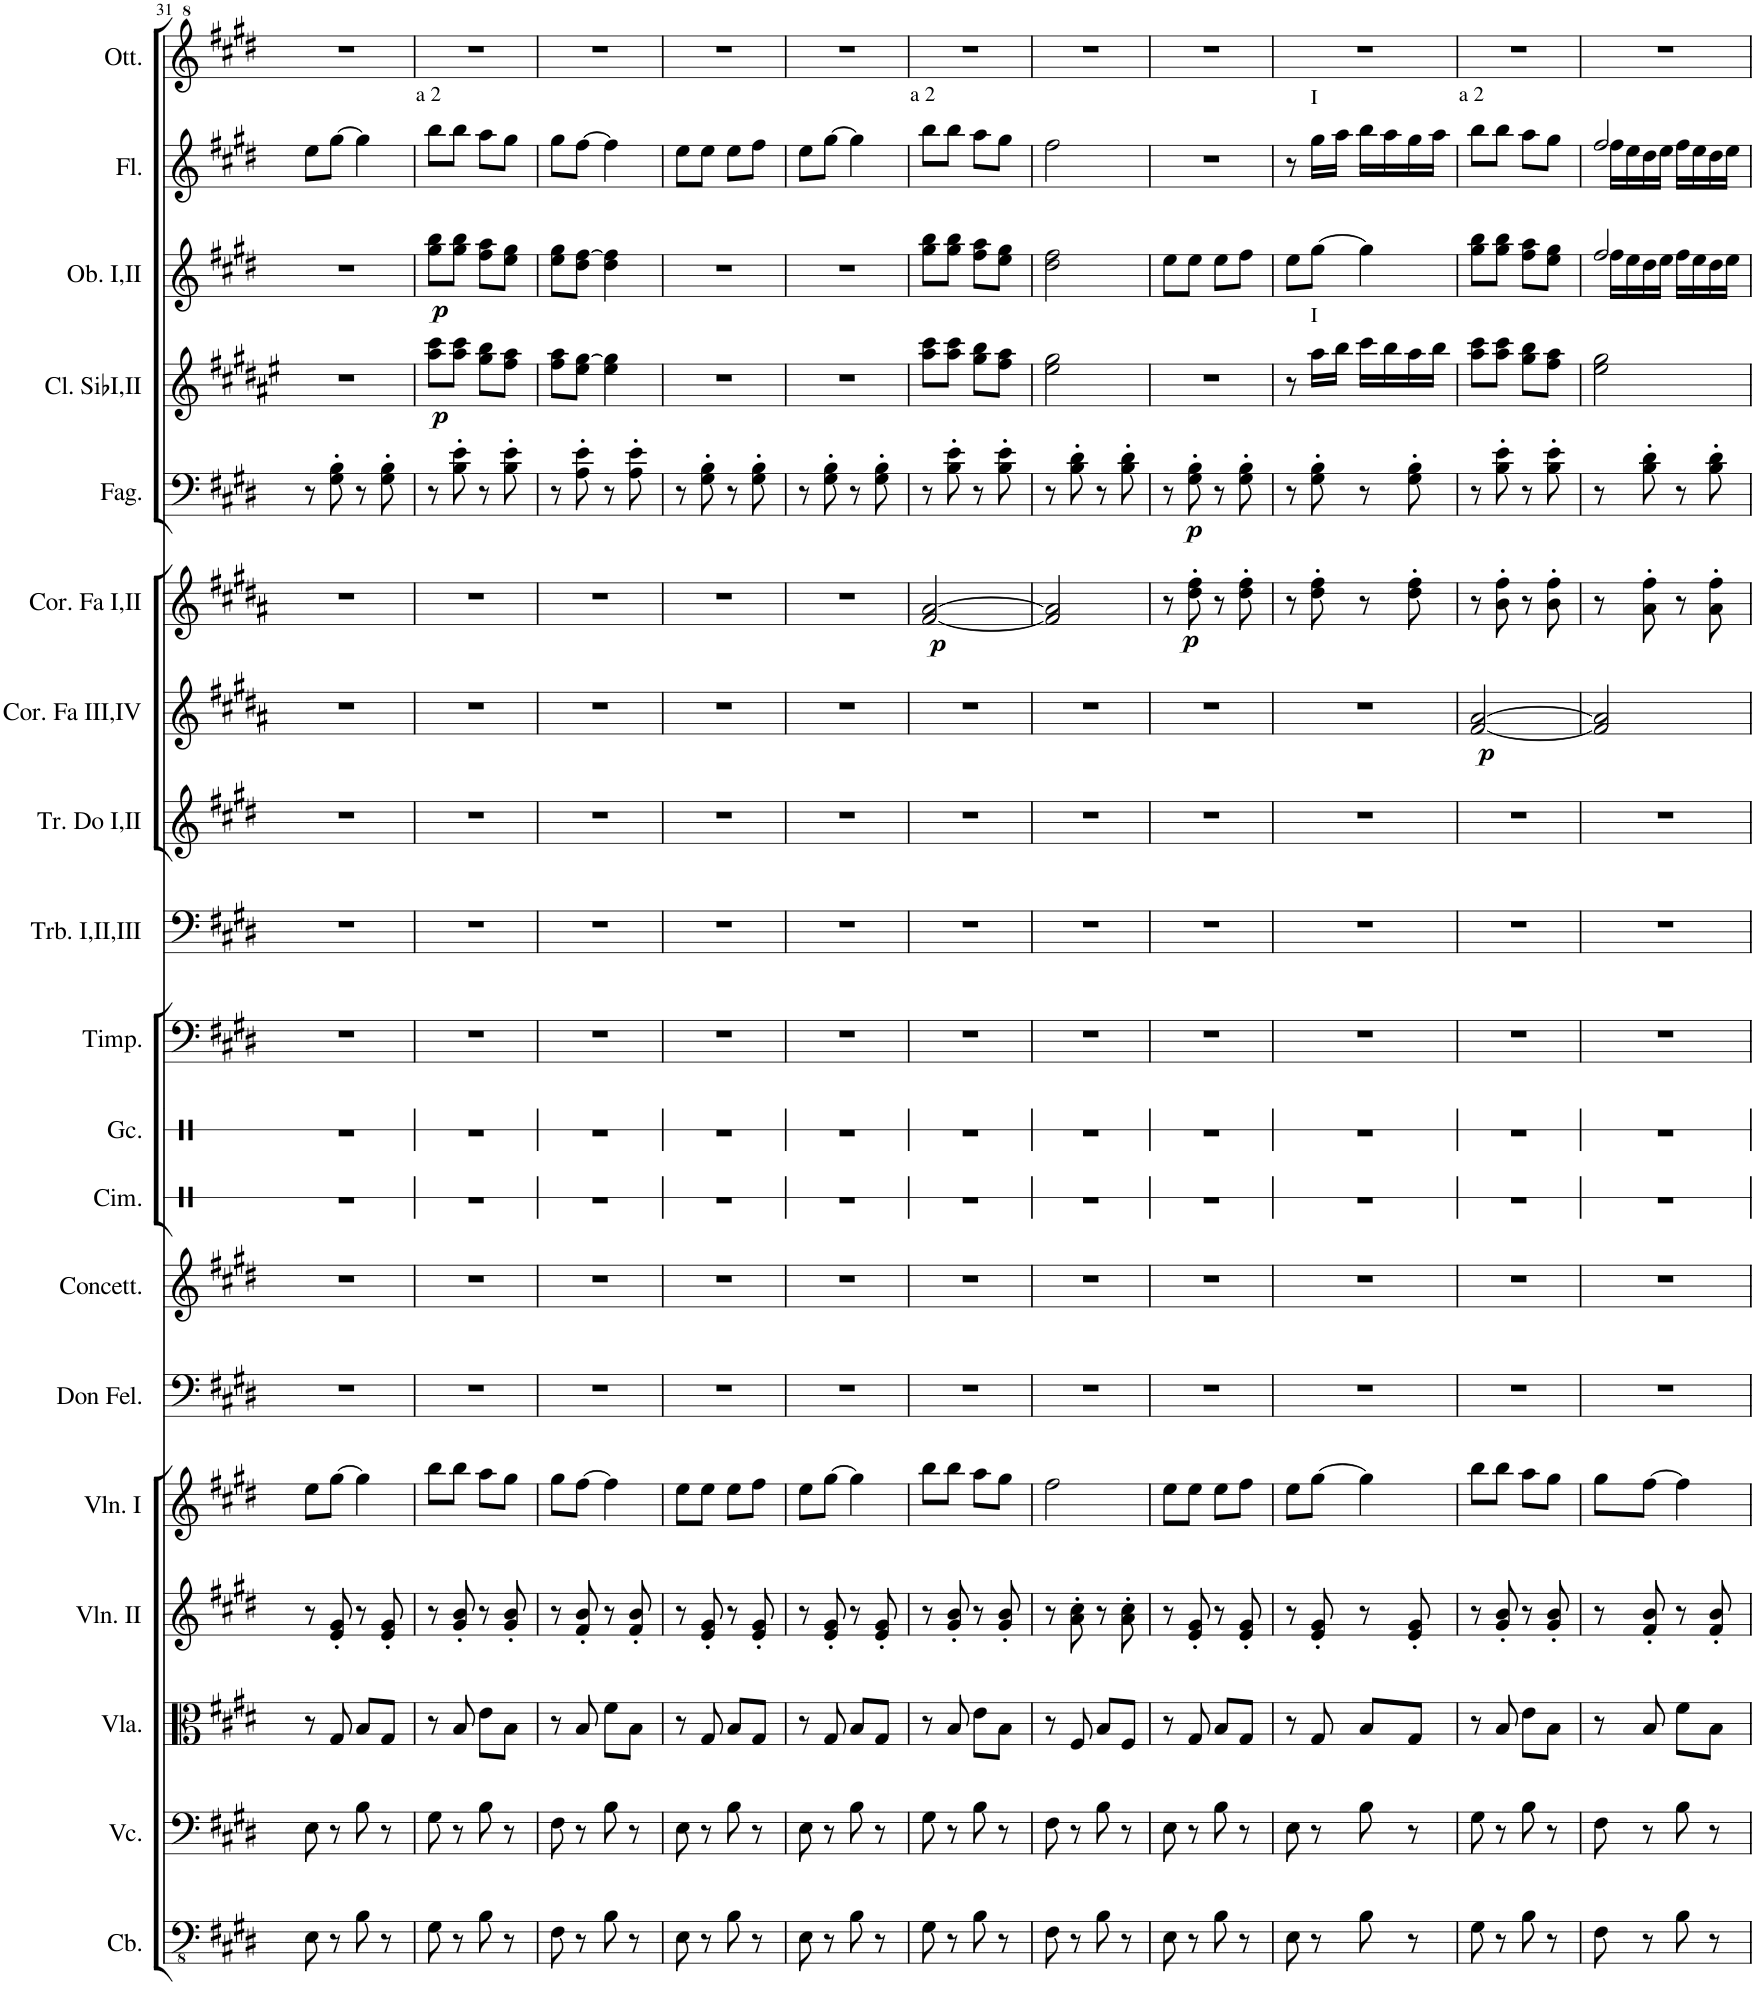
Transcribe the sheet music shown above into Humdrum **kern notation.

**kern	**kern	**kern	**kern	**kern	**kern	**kern	**kern	**kern	**kern	**kern	**kern	**kern	**dynam	**kern	**dynam	**kern	**dynam	**kern	**dynam	**kern	**dynam	**kern	**kern
*part19	*part18	*part17	*part16	*part15	*part14	*part13	*part12	*part11	*part10	*part9	*part8	*part7	*part7	*part6	*part6	*part5	*part5	*part4	*part4	*part3	*part3	*part2	*part1
*staff19	*staff18	*staff17	*staff16	*staff15	*staff14	*staff13	*staff12	*staff11	*staff10	*staff9	*staff8	*staff7	*staff7	*staff6	*staff6	*staff5	*staff5	*staff4	*staff4	*staff3	*staff3	*staff2	*staff1
*I"Contrabbasso	*I"Violoncello	*I"Viola	*I"Violino II	*I"Violino I	*I"Don Felice	*I"Concettina	*I"Cimbali	*I"Grancassa	*I"Timpani	*I"Trombone I,II,III	*I"Tromba in Do I,II	*I"Corno in Fa III,IV	*	*I"Corno in Fa I,II	*	*I"Fagotto I,II	*	*I"Clarinetto in Sib I,II	*	*I"Oboe I,II	*	*I"Flauto	*I"Ottavino
*I'Cb.	*I'Vc.	*I'Vla.	*I'Vln. II	*I'Vln. I	*I'Don Fel.	*I'Concett.	*I'Cim.	*I'Gc.	*I'Timp.	*I'Trb. I,II,III	*I'Tr. Do I,II	*I'Cor. Fa III,IV	*	*I'Cor. Fa I,II	*	*I'Fag.	*	*I'Cl. SibI,II	*	*I'Ob. I,II	*	*I'Fl.	*I'Ott.
!!LO:PB:g=z
*clefFv4	*clefF4	*clefC3	*clefG2	*clefG2	*clefF4	*clefG2	*clefX	*clefX	*clefF4	*clefF4	*clefG2	*clefG2	*	*clefG2	*	*clefF4	*	*clefG2	*	*clefG2	*	*clefG2	*clefG^2
*	*	*	*	*	*	*	*	*	*	*	*	*Trd4c7	*	*Trd4c7	*	*	*	*Trd1c2	*	*	*	*	*Trd-7c-12
*k[f#c#g#d#]	*k[f#c#g#d#]	*k[f#c#g#d#]	*k[f#c#g#d#]	*k[f#c#g#d#]	*k[f#c#g#d#]	*k[f#c#g#d#]	*k[]	*k[]	*k[f#c#g#d#]	*k[f#c#g#d#]	*k[f#c#g#d#]	*k[f#c#g#d#a#]	*	*k[f#c#g#d#a#]	*	*k[f#c#g#d#]	*	*k[f#c#g#d#a#e#]	*	*k[f#c#g#d#]	*	*k[f#c#g#d#]	*k[f#c#g#d#]
*M2/4	*M2/4	*M2/4	*M2/4	*M2/4	*M2/4	*M2/4	*M2/4	*M2/4	*M2/4	*M2/4	*M2/4	*M2/4	*	*M2/4	*	*M2/4	*	*M2/4	*	*M2/4	*	*M2/4	*M2/4
=31	=31	=31	=31	=31	=31	=31	=31	=31	=31	=31	=31	=31	=31	=31	=31	=31	=31	=31	=31	=31	=31	=31	=31
8EE\	8E\	8r	8r	8ee\L	2r	2r	2r	2r	2r	2r	2r	2r	.	2r	.	8r	.	2r	.	2r	.	8ee\L	2r
8r	8r	8G#/	8e/' 8g#/'	[8gg#\J	.	.	.	.	.	.	.	.	.	.	.	8G#\' 8B\'	.	.	.	.	.	[8gg#\J	.
8BB\	8B\	8B/L	8r	4gg#\]	.	.	.	.	.	.	.	.	.	.	.	8r	.	.	.	.	.	4gg#\]	.
8r	8r	8G#/J	8e/' 8g#/'	.	.	.	.	.	.	.	.	.	.	.	.	8G#\' 8B\'	.	.	.	.	.	.	.
=32	=32	=32	=32	=32	=32	=32	=32	=32	=32	=32	=32	=32	=32	=32	=32	=32	=32	=32	=32	=32	=32	=32	=32
!	!	!	!	!	!	!	!	!	!	!	!	!	!	!	!	!	!	!	!	!	!	!LO:TX:a:t=a 2	!
!	!	!	!	!	!	!	!	!	!	!	!	!	!	!	!	!	!	!	!LO:DY:b	!	!LO:DY:b	!	!
8GG#\	8G#\	8r	8r	8bb\L	2r	2r	2r	2r	2r	2r	2r	2r	.	2r	.	8r	.	8aa#\ 8ccc#\L	p	8gg#\ 8bb\L	p	8bb\L	2r
8r	8r	8B/	8g#/' 8b/'	8bb\J	.	.	.	.	.	.	.	.	.	.	.	8B\' 8e\'	.	8aa#\ 8ccc#\J	.	8gg#\ 8bb\J	.	8bb\J	.
8BB\	8B\	8e\L	8r	8aa\L	.	.	.	.	.	.	.	.	.	.	.	8r	.	8gg#\ 8bb\L	.	8ff#\ 8aa\L	.	8aa\L	.
8r	8r	8B\J	8g#/' 8b/'	8gg#\J	.	.	.	.	.	.	.	.	.	.	.	8B\' 8e\'	.	8ff#\ 8aa#\J	.	8ee\ 8gg#\J	.	8gg#\J	.
=33	=33	=33	=33	=33	=33	=33	=33	=33	=33	=33	=33	=33	=33	=33	=33	=33	=33	=33	=33	=33	=33	=33	=33
8FF#\	8F#\	8r	8r	8gg#\L	2r	2r	2r	2r	2r	2r	2r	2r	.	2r	.	8r	.	8ff#\ 8aa#\L	.	8ee\ 8gg#\L	.	8gg#\L	2r
8r	8r	8B/	8f#/' 8b/'	[8ff#\J	.	.	.	.	.	.	.	.	.	.	.	8A\' 8e\'	.	8ee#\ [8gg#\J	.	8dd#\ [8ff#\J	.	[8ff#\J	.
8BB\	8B\	8f#\L	8r	4ff#\]	.	.	.	.	.	.	.	.	.	.	.	8r	.	4ee#\ 4gg#\]	.	4dd#\ 4ff#\]	.	4ff#\]	.
8r	8r	8B\J	8f#/' 8b/'	.	.	.	.	.	.	.	.	.	.	.	.	8A\' 8e\'	.	.	.	.	.	.	.
=34	=34	=34	=34	=34	=34	=34	=34	=34	=34	=34	=34	=34	=34	=34	=34	=34	=34	=34	=34	=34	=34	=34	=34
8EE\	8E\	8r	8r	8ee\L	2r	2r	2r	2r	2r	2r	2r	2r	.	2r	.	8r	.	2r	.	2r	.	8ee\L	2r
8r	8r	8G#/	8e/' 8g#/'	8ee\J	.	.	.	.	.	.	.	.	.	.	.	8G#\' 8B\'	.	.	.	.	.	8ee\J	.
8BB\	8B\	8B/L	8r	8ee\L	.	.	.	.	.	.	.	.	.	.	.	8r	.	.	.	.	.	8ee\L	.
8r	8r	8G#/J	8e/' 8g#/'	8ff#\J	.	.	.	.	.	.	.	.	.	.	.	8G#\' 8B\'	.	.	.	.	.	8ff#\J	.
=35	=35	=35	=35	=35	=35	=35	=35	=35	=35	=35	=35	=35	=35	=35	=35	=35	=35	=35	=35	=35	=35	=35	=35
8EE\	8E\	8r	8r	8ee\L	2r	2r	2r	2r	2r	2r	2r	2r	.	2r	.	8r	.	2r	.	2r	.	8ee\L	2r
8r	8r	8G#/	8e/' 8g#/'	[8gg#\J	.	.	.	.	.	.	.	.	.	.	.	8G#\' 8B\'	.	.	.	.	.	[8gg#\J	.
8BB\	8B\	8B/L	8r	4gg#\]	.	.	.	.	.	.	.	.	.	.	.	8r	.	.	.	.	.	4gg#\]	.
8r	8r	8G#/J	8e/' 8g#/'	.	.	.	.	.	.	.	.	.	.	.	.	8G#\' 8B\'	.	.	.	.	.	.	.
=36	=36	=36	=36	=36	=36	=36	=36	=36	=36	=36	=36	=36	=36	=36	=36	=36	=36	=36	=36	=36	=36	=36	=36
!	!	!	!	!	!	!	!	!	!	!	!	!	!	!	!	!	!	!	!	!	!	!LO:TX:a:t=a 2	!
!	!	!	!	!	!	!	!	!	!	!	!	!	!	!	!LO:DY:b	!	!	!	!	!	!	!	!
8GG#\	8G#\	8r	8r	8bb\L	2r	2r	2r	2r	2r	2r	2r	2r	.	[2f#/ [2a#/	p	8r	.	8aa#\ 8ccc#\L	.	8gg#\ 8bb\L	.	8bb\L	2r
8r	8r	8B/	8g#/' 8b/'	8bb\J	.	.	.	.	.	.	.	.	.	.	.	8B\' 8e\'	.	8aa#\ 8ccc#\J	.	8gg#\ 8bb\J	.	8bb\J	.
8BB\	8B\	8e\L	8r	8aa\L	.	.	.	.	.	.	.	.	.	.	.	8r	.	8gg#\ 8bb\L	.	8ff#\ 8aa\L	.	8aa\L	.
8r	8r	8B\J	8g#/' 8b/'	8gg#\J	.	.	.	.	.	.	.	.	.	.	.	8B\' 8e\'	.	8ff#\ 8aa#\J	.	8ee\ 8gg#\J	.	8gg#\J	.
=37	=37	=37	=37	=37	=37	=37	=37	=37	=37	=37	=37	=37	=37	=37	=37	=37	=37	=37	=37	=37	=37	=37	=37
8FF#\	8F#\	8r	8r	2ff#\	2r	2r	2r	2r	2r	2r	2r	2r	.	2f#/] 2a#/]	.	8r	.	2ee#\ 2gg#\	.	2dd#\ 2ff#\	.	2ff#\	2r
8r	8r	8F#/	8a\' 8cc#\'	.	.	.	.	.	.	.	.	.	.	.	.	8B\' 8d#\'	.	.	.	.	.	.	.
8BB\	8B\	8B/L	8r	.	.	.	.	.	.	.	.	.	.	.	.	8r	.	.	.	.	.	.	.
8r	8r	8F#/J	8a\' 8cc#\'	.	.	.	.	.	.	.	.	.	.	.	.	8B\' 8d#\'	.	.	.	.	.	.	.
=38	=38	=38	=38	=38	=38	=38	=38	=38	=38	=38	=38	=38	=38	=38	=38	=38	=38	=38	=38	=38	=38	=38	=38
8EE\	8E\	8r	8r	8ee\L	2r	2r	2r	2r	2r	2r	2r	2r	.	8r	.	8r	.	2r	.	8ee\L	.	2r	2r
!	!	!	!	!	!	!	!	!	!	!	!	!	!	!	!LO:DY:b	!	!LO:DY:b	!	!	!	!	!	!
8r	8r	8G#/	8e/' 8g#/'	8ee\J	.	.	.	.	.	.	.	.	.	8dd#\' 8ff#\'	p	8G#\' 8B\'	p	.	.	8ee\J	.	.	.
8BB\	8B\	8B/L	8r	8ee\L	.	.	.	.	.	.	.	.	.	8r	.	8r	.	.	.	8ee\L	.	.	.
8r	8r	8G#/J	8e/' 8g#/'	8ff#\J	.	.	.	.	.	.	.	.	.	8dd#\' 8ff#\'	.	8G#\' 8B\'	.	.	.	8ff#\J	.	.	.
=39	=39	=39	=39	=39	=39	=39	=39	=39	=39	=39	=39	=39	=39	=39	=39	=39	=39	=39	=39	=39	=39	=39	=39
8EE\	8E\	8r	8r	8ee\L	2r	2r	2r	2r	2r	2r	2r	2r	.	8r	.	8r	.	8r	.	8ee\L	.	8r	2r
!	!	!	!	!	!	!	!	!	!	!	!	!	!	!	!	!	!	!	!	!	!	!LO:TX:a:t=I	!
!	!	!	!	!	!	!	!	!	!	!	!	!	!	!	!	!	!	!LO:TX:a:t=I	!	!	!	!	!
8r	8r	8G#/	8e/' 8g#/'	[8gg#\J	.	.	.	.	.	.	.	.	.	8dd#\' 8ff#\'	.	8G#\' 8B\'	.	16aa#\LL	.	[8gg#\J	.	16gg#\LL	.
.	.	.	.	.	.	.	.	.	.	.	.	.	.	.	.	.	.	16bb\JJ	.	.	.	16aa\JJ	.
8BB\	8B\	8B/L	8r	4gg#\]	.	.	.	.	.	.	.	.	.	8r	.	8r	.	16ccc#\LL	.	4gg#\]	.	16bb\LL	.
.	.	.	.	.	.	.	.	.	.	.	.	.	.	.	.	.	.	16bb\	.	.	.	16aa\	.
8r	8r	8G#/J	8e/' 8g#/'	.	.	.	.	.	.	.	.	.	.	8dd#\' 8ff#\'	.	8G#\' 8B\'	.	16aa#\	.	.	.	16gg#\	.
.	.	.	.	.	.	.	.	.	.	.	.	.	.	.	.	.	.	16bb\JJ	.	.	.	16aa\JJ	.
=40	=40	=40	=40	=40	=40	=40	=40	=40	=40	=40	=40	=40	=40	=40	=40	=40	=40	=40	=40	=40	=40	=40	=40
!	!	!	!	!	!	!	!	!	!	!	!	!	!	!	!	!	!	!	!	!	!	!LO:TX:a:t=a 2	!
!	!	!	!	!	!	!	!	!	!	!	!	!	!LO:DY:b	!	!	!	!	!	!	!	!	!	!
8GG#\	8G#\	8r	8r	8bb\L	2r	2r	2r	2r	2r	2r	2r	[2f#/ [2a#/	p	8r	.	8r	.	8aa#\ 8ccc#\L	.	8gg#\ 8bb\L	.	8bb\L	2r
8r	8r	8B/	8g#/' 8b/'	8bb\J	.	.	.	.	.	.	.	.	.	8b\' 8ff#\'	.	8B\' 8e\'	.	8aa#\ 8ccc#\J	.	8gg#\ 8bb\J	.	8bb\J	.
8BB\	8B\	8e\L	8r	8aa\L	.	.	.	.	.	.	.	.	.	8r	.	8r	.	8gg#\ 8bb\L	.	8ff#\ 8aa\L	.	8aa\L	.
8r	8r	8B\J	8g#/' 8b/'	8gg#\J	.	.	.	.	.	.	.	.	.	8b\' 8ff#\'	.	8B\' 8e\'	.	8ff#\ 8aa#\J	.	8ee\ 8gg#\J	.	8gg#\J	.
=41	=41	=41	=41	=41	=41	=41	=41	=41	=41	=41	=41	=41	=41	=41	=41	=41	=41	=41	=41	=41	=41	=41	=41
*	*	*	*	*	*	*	*	*	*	*	*	*	*	*	*	*	*	*	*	*^	*	*^	*
8FF#\	8F#\	8r	8r	8gg#\L	2r	2r	2r	2r	2r	2r	2r	2f#/] 2a#/]	.	8r	.	8r	.	2ee#\ 2gg#\	.	2ff#/	16ff#\LL	.	2ff#/	16ff#\LL	2r
.	.	.	.	.	.	.	.	.	.	.	.	.	.	.	.	.	.	.	.	.	16ee\	.	.	16ee\	.
8r	8r	8B/	8f#/' 8b/'	[8ff#\J	.	.	.	.	.	.	.	.	.	8a#\' 8ff#\'	.	8B\' 8d#\'	.	.	.	.	16dd#\	.	.	16dd#\	.
.	.	.	.	.	.	.	.	.	.	.	.	.	.	.	.	.	.	.	.	.	16ee\JJ	.	.	16ee\JJ	.
8BB\	8B\	8f#\L	8r	4ff#\]	.	.	.	.	.	.	.	.	.	8r	.	8r	.	.	.	.	16ff#\LL	.	.	16ff#\LL	.
.	.	.	.	.	.	.	.	.	.	.	.	.	.	.	.	.	.	.	.	.	16ee\	.	.	16ee\	.
8r	8r	8B\J	8f#/' 8b/'	.	.	.	.	.	.	.	.	.	.	8a#\' 8ff#\'	.	8B\' 8d#\'	.	.	.	.	16dd#\	.	.	16dd#\	.
.	.	.	.	.	.	.	.	.	.	.	.	.	.	.	.	.	.	.	.	.	16ee\JJ	.	.	16ee\JJ	.
*	*	*	*	*	*	*	*	*	*	*	*	*	*	*	*	*	*	*	*	*v	*v	*	*	*	*
*	*	*	*	*	*	*	*	*	*	*	*	*	*	*	*	*	*	*	*	*	*	*v	*v	*
=	=	=	=	=	=	=	=	=	=	=	=	=	=	=	=	=	=	=	=	=	=	=	=
*-	*-	*-	*-	*-	*-	*-	*-	*-	*-	*-	*-	*-	*-	*-	*-	*-	*-	*-	*-	*-	*-	*-	*-
